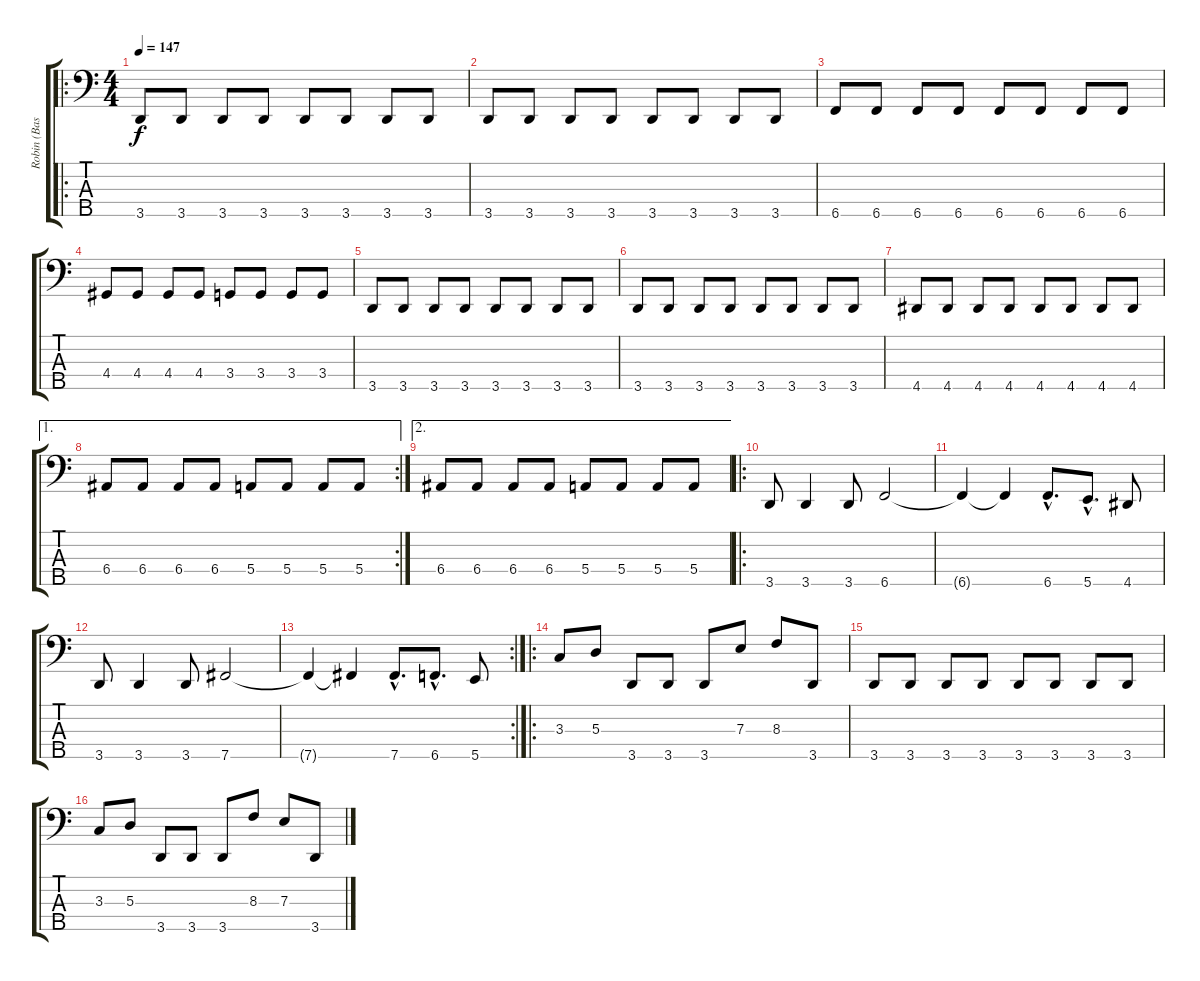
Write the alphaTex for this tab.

\track ("Robin (Bass)" "Robin (Bas") {instrument electricbasspick}
\staff {score tabs}
\tuning (G2 D2 A1 E1 B0) {hide}
\ro
\ts (4 4)
\tempo 147
\clef f4
\ks c
3.5.8{dy f} 3.5.8 3.5.8 3.5.8 3.5.8 3.5.8 3.5.8 3.5.8 |
3.5.8 3.5.8 3.5.8 3.5.8 3.5.8 3.5.8 3.5.8 3.5.8 |
6.5.8 6.5.8 6.5.8 6.5.8 6.5.8 6.5.8 6.5.8 6.5.8 |
4.4.8 4.4.8 4.4.8 4.4.8 3.4.8 3.4.8 3.4.8 3.4.8 |
3.5.8 3.5.8 3.5.8 3.5.8 3.5.8 3.5.8 3.5.8 3.5.8 |
3.5.8 3.5.8 3.5.8 3.5.8 3.5.8 3.5.8 3.5.8 3.5.8 |
4.5.8 4.5.8 4.5.8 4.5.8 4.5.8 4.5.8 4.5.8 4.5.8 |
\ae 1
\rc 2
6.4.8 6.4.8 6.4.8 6.4.8 5.4.8 5.4.8 5.4.8 5.4.8 |
\ae 2
6.4.8 6.4.8 6.4.8 6.4.8 5.4.8 5.4.8 5.4.8 5.4.8 |
\ro
3.5.8 3.5.4 3.5.8 6.5.2 |
6.5{t}.4 6.5{t}.4 6.5{hac}.8{d} 5.5{hac}.8{d} 4.5.8 |
3.5.8 3.5.4 3.5.8 7.5.2 |
\rc 2
7.5{t}.4 7.5{t}.4 7.5{hac}.8{d} 6.5{hac}.8{d} 5.5.8 |
\ro
3.3.8 5.3.8 3.5.8 3.5.8 3.5.8 7.3.8 8.3.8 3.5.8 |
3.5.8 3.5.8 3.5.8 3.5.8 3.5.8 3.5.8 3.5.8 3.5.8 |
3.3.8 5.3.8 3.5.8 3.5.8 3.5.8 8.3.8 7.3.8 3.5.8
